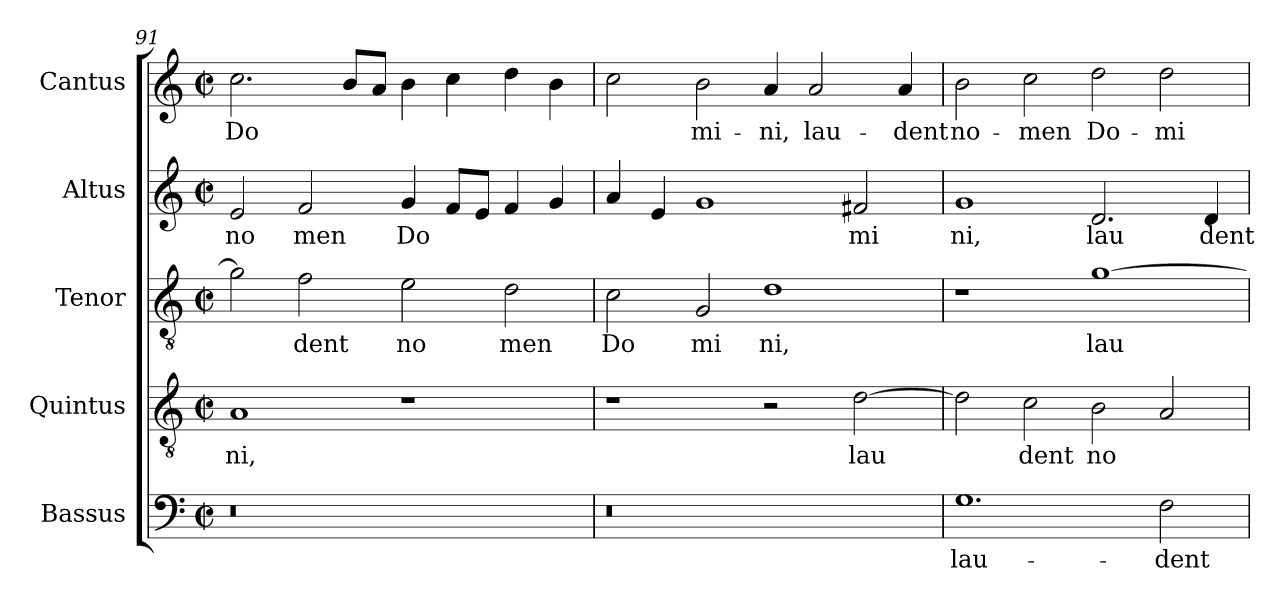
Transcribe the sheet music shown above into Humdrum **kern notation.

**kern	**text	**kern	**text	**kern	**text	**kern	**text	**kern	**text
*part5	*part5	*part4	*part4	*part3	*part3	*part2	*part2	*part1	*part1
*staff5	*staff5	*staff4	*staff4	*staff3	*staff3	*staff2	*staff2	*staff1	*staff1
*I"Bassus	*	*I"Quintus	*	*I"Tenor	*	*I"Altus	*	*I"Cantus	*
*clefF4	*	*clefGv2	*	*clefGv2	*	*clefG2	*	*clefG2	*
*k[]	*	*k[]	*	*k[]	*	*k[]	*	*k[]	*
*C:	*	*C:	*	*C:	*	*C:	*	*C:	*
*M2/2	*	*M2/2	*	*M2/2	*	*M2/2	*	*M2/2	*
*met(c|)	*	*met(c|)	*	*met(c|)	*	*met(c|)	*	*met(c|)	*
=91	=91	=91	=91	=91	=91	=91	=91	=91	=91
!	!	!	!LO:LY:b:cj	!	!LO:LY:b:cj	!	!LO:LY:b:cj	!	!LO:LY:b:cj
0r	.	1A	-ni,	2g\]	.	2e/	no	2.cc\	Do-
!	!	!	!	!	!LO:LY:b:cj	!	!LO:LY:b:cj	!	!
.	.	.	.	2f\	dent	2f/	men	.	.
!	!	!	!	!	!	!	!	!	!LO:LY:b:cj
.	.	.	.	.	.	.	.	8b/L	--
!	!	!	!	!	!	!	!	!	!LO:LY:b:cj
.	.	.	.	.	.	.	.	8a/J	--
!	!	!	!	!	!LO:LY:b:cj	!	!LO:LY:b:cj	!	!LO:LY:b:cj
.	.	1r	.	2e\	no	4g/	Do	4b\	--
!	!	!	!	!	!	!	!LO:LY:b:cj	!	!LO:LY:b:cj
.	.	.	.	.	.	8f/L	.	4cc\	--
!	!	!	!	!	!	!	!LO:LY:b:cj	!	!
.	.	.	.	.	.	8e/J	.	.	.
!	!	!	!	!	!LO:LY:b:cj	!	!LO:LY:b:cj	!	!LO:LY:b:cj
.	.	.	.	2d\	men	4f/	.	4dd\	--
!	!	!	!	!	!	!	!LO:LY:b:cj	!	!LO:LY:b:cj
.	.	.	.	.	.	4g/	.	4b\	--
=92	=92	=92	=92	=92	=92	=92	=92	=92	=92
!	!	!	!	!	!LO:LY:b:cj	!	!LO:LY:b:cj	!	!LO:LY:b:cj
0r	.	1r	.	2c\	Do	4a/	.	2cc\	--
!	!	!	!	!	!	!	!LO:LY:b:cj	!	!
.	.	.	.	.	.	4e/	.	.	.
!	!	!	!	!	!LO:LY:b:cj	!	!LO:LY:b:cj	!	!LO:LY:b:cj
.	.	.	.	2G/	mi	1g	.	2b\	-mi-
!	!	!	!	!	!LO:LY:b:cj	!	!	!	!LO:LY:b:cj
.	.	2r	.	1d	ni,	.	.	4a/	-ni,
!	!	!	!	!	!	!	!	!	!LO:LY:b:cj
.	.	.	.	.	.	.	.	2a/	lau-
!	!	!	!LO:LY:b:cj	!	!	!	!LO:LY:b:cj	!	!
.	.	[>2d\	lau-	.	.	2f#/	mi	.	.
!	!	!	!	!	!	!	!	!	!LO:LY:b:cj
.	.	.	.	.	.	.	.	4a/	-dent
=93	=93	=93	=93	=93	=93	=93	=93	=93	=93
!	!LO:LY:b:cj	!	!LO:LY:b:cj	!	!	!	!LO:LY:b:cj	!	!LO:LY:b:cj
1.G	lau-	2d\]	--	1r	.	1g	ni,	2b\	no-
!	!	!	!LO:LY:b:cj	!	!	!	!	!	!LO:LY:b:cj
.	.	2c\	-dent	.	.	.	.	2cc\	-men
!	!	!	!LO:LY:b:cj	!	!LO:LY:b:cj	!	!LO:LY:b:cj	!	!LO:LY:b:cj
.	.	2B\	no-	[>1g	lau	2.d/	lau	2dd\	Do-
!	!LO:LY:b:cj	!	!LO:LY:b:cj	!	!	!	!	!	!LO:LY:b:cj
2F\	-dent	2A/	--	.	.	.	.	2dd\	-mi-
!	!	!	!	!	!	!	!LO:LY:b:cj	!	!
.	.	.	.	.	.	4d/	dent	.	.
=	=	=	=	=	=	=	=	=	=
*-	*-	*-	*-	*-	*-	*-	*-	*-	*-
